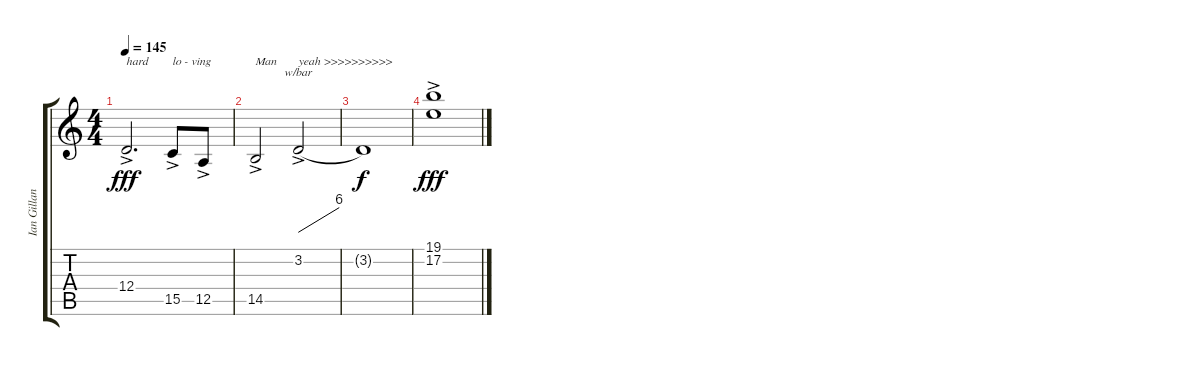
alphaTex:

\track ("Ian Gillan" "Ian Gillan") {instrument tenorsax}
\staff {score tabs}
\tuning (E4 B3 G3 D3 A2 E2) {hide}
\ts (4 4)
\tempo 145
\clef g2
\ks c
12.4{ac}.2{d txt "hard" dy fff} 15.5{ac}.8{txt "lo - ving"} 12.5{ac}.8 |
14.5{ac}.2{txt "Man"} 3.2{ac}.2{tbe (dive default 0 0 60 24) txt "yeah >>>>>>>>>>"} |
3.2{t}.1{dy f} |
(19.1{ac} 17.2{ac}).1{dy fff}
